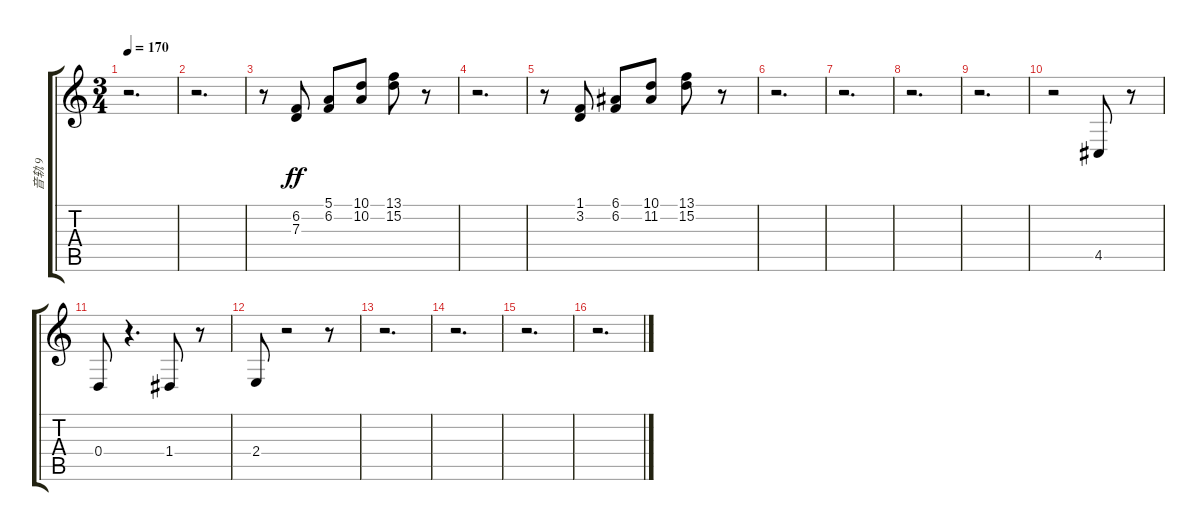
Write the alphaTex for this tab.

\track ("音轨 9" "音轨 9") {instrument glockenspiel}
\staff {score tabs}
\tuning (E4 B3 G3 D3 A2 E2) {hide}
\ts (3 4)
\tempo 170
\clef g2
\ks c
r.2{d dy ff} |
r.2{d} |
r.8 (6.2 7.3).8 (5.1 6.2).8 (10.1 10.2).8 (13.1 15.2).8 r.8 |
r.2{d} |
r.8 (1.1 3.2).8 (6.1 6.2).8 (10.1 11.2).8 (13.1 15.2).8 r.8 |
r.2{d} |
r.2{d} |
r.2{d} |
r.2{d} |
r.2 4.5.8 r.8 |
0.4.8 r.4{d} 1.4.8 r.8 |
2.4.8 r.2 r.8 |
r.2{d} |
r.2{d} |
r.2{d} |
r.2{d}
